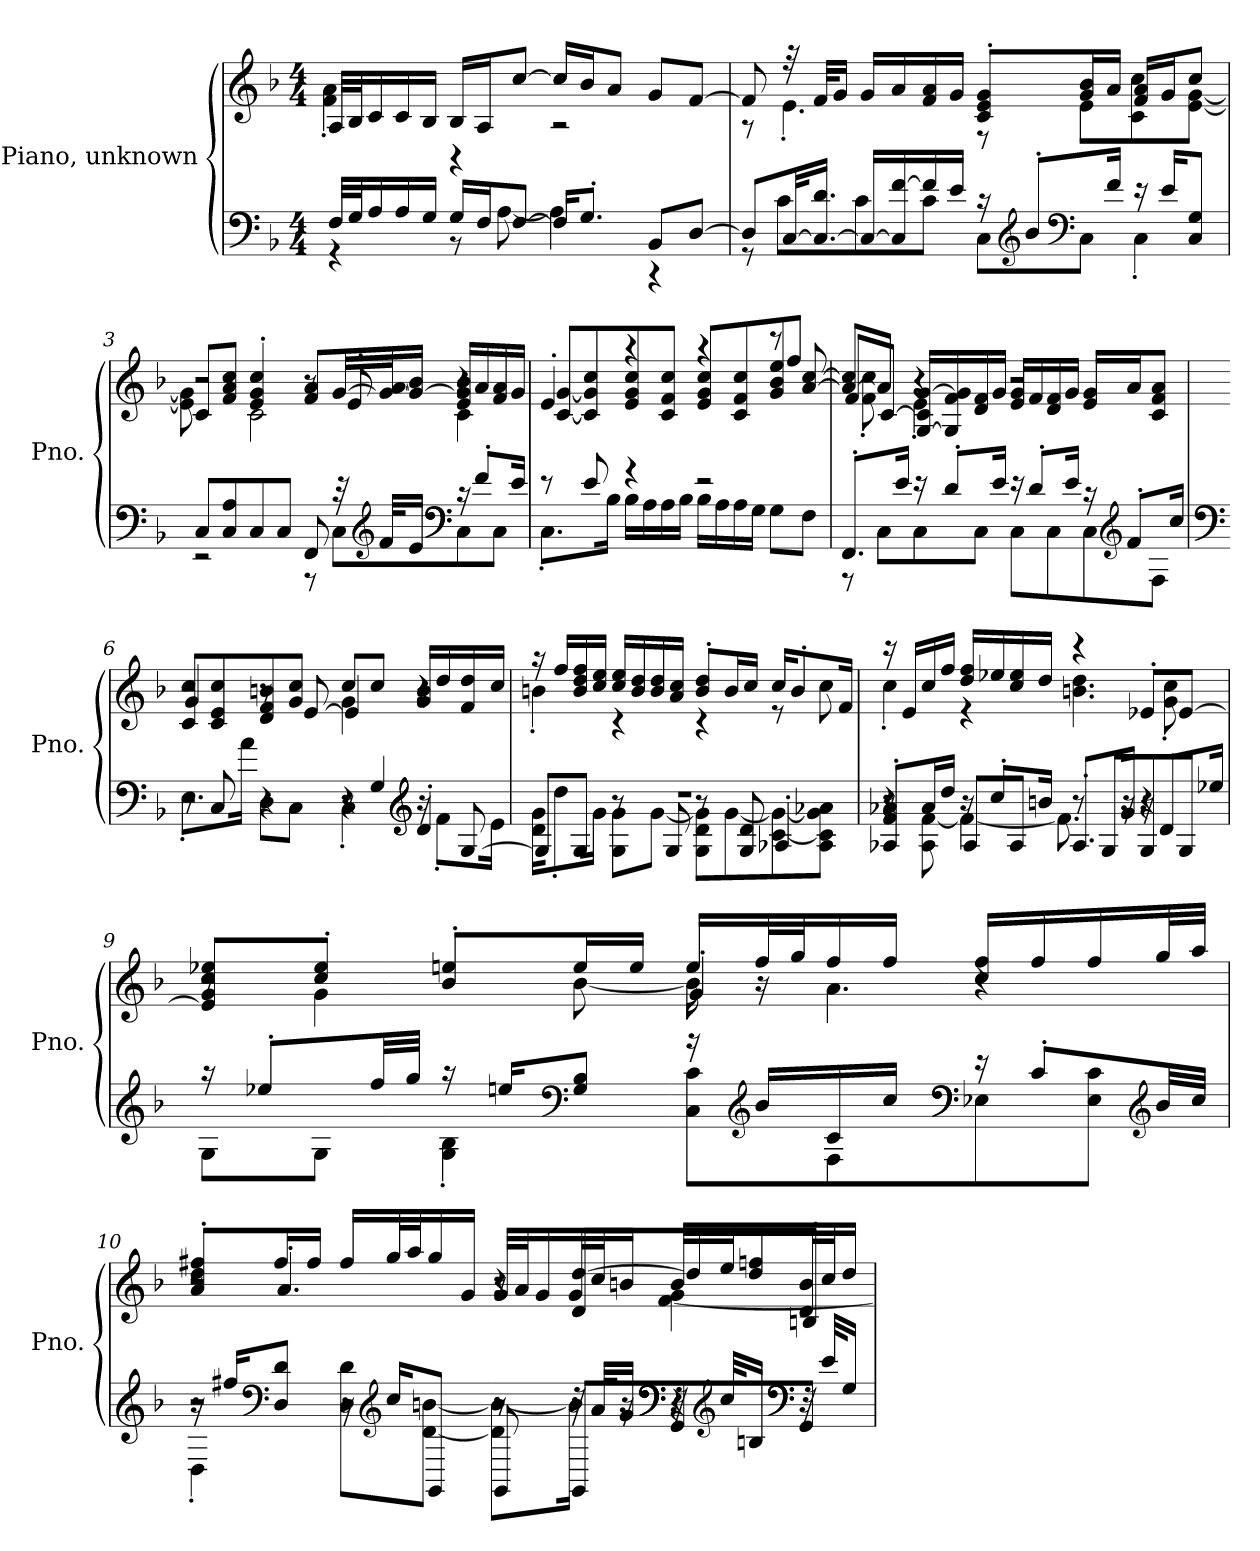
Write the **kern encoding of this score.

**kern	**kern
*part1	*part1
*staff2	*staff1
*I"Piano, unknown	*
*I'Pno.	*
*clefF4	*clefG2
*k[b-]	*k[b-]
*M4/4	*M4/4
*MM120	*MM120
=1	=1
*^	*^
32F/LLL	4r	32A/LLL	4f\' 4a\'
32G/J	.	32B-/J	.
16A/	.	16c/	.
16A/	.	16c/	.
16G/JJ	.	16B-/JJ	.
16G/LL	8r	16B-/LL	4r
16F/J	.	16A/J	.
[8F/J	[8A\	[8cc/J	.
16F/KL]	4A\]	16cc/LL]	2r
8.G'/J	.	16b-/J	.
.	.	8a/J	.
8BB-/L	4r	8g/L	.
[8D/J	.	[8f/J	.
=2	=2	=2	=2
8D/L]	8r	8f/]	8r
[32C/KL	8c\L	32r	4.e'\
16.C/_ 16.d/JJ	.	32f/KLL	.
.	.	16g/JJ	.
16C/LL_	8c\	16g/LL	.
16C/] [16f/	.	16a/	.
16f/]	8c\J	16f/ 16a/	.
16e/JJ	.	16g/JJ	.
16r	8C\L	8c/' 8e/' 8g/'L	8r
*clefG2	*	*	*
8b-'/L	.	.	.
*clefF4	*	*	*
.	8C\J	16g/ 16b-/L	8e\L
16f/Jk	.	16a/JJ	.
16r	4C'\	16f/ 16a/LL	8c\ 8cc\
16e/KL	.	16g/J	.
8C/ 8G/J	.	8cc/J	[8e\ [8g\J
!!LO:LB:g=z
=3	=3	=3	=3
*	*	*	*^
8C/L	2r	8c/L	8e\] 8g\]	2r
8C/ 8A/	.	8f/ 8a/ 8cc/J	8r	.
8C/	.	4e/' 4g/' 4cc/'	2c\	.
8C/J	.	.	.	.
8FF/	8r	8f/ 8a/L	.	8r
32r	8C\L	[32g/LL	.	8e'/
*clefG2	*	*	*	*
32f/KLL	.	32g/_ 32a/J	.	.
16e/JJ	.	16g/_ 16b-/JJ	.	.
*clefF4	*	*	*	*
16r	8C\	16e/ 16g/] 16b-/LL	4c\	4r
8f'/L	.	16a/	.	.
.	8C\J	16f/ 16a/	.	.
16e/Jk	.	16g/JJ	.	.
*	*	*	*v	*v
=4	=4	=4	=4
8r	8.C'\L	4e'/	[8c/ [8g/L
8e/	.	.	8c/] 8g/] 8cc/
.	16B-\Jk	.	.
4r	16B-\LL	4r	8e/ 8g/ 8cc/
.	16A\	.	.
.	16A\	.	8c/ 8f/ 8cc/J
.	16B-\JJ	.	.
2r	16B-\LL	4r	8e/ 8g/ 8cc/L
.	16A\	.	.
.	16A\	.	8c/ 8f/ 8cc/
.	16G\JJ	.	.
.	8G\L	8r	8g/ 8b-/ 8ee/
.	8F\J	[8a/ [8cc/	8ff/J
!!LO:LB:g=z
=5	=5	=5	=5
*	*	*	*^
8.FF'/L	8r	8a/_ 8cc/]L	8r	8f/L
.	8C\L	8a/J]	8f\' 8cc\'	[8c/J
16e/Jk	.	.	.	.
16r	8C\	4r	4e'\	[16G/ 16c/] [16g/LL
8d'/L	.	.	.	16G/] 16f/ 16g/]
.	8C\J	.	.	16d/ 16f/
16e/Jk	.	.	.	16g/JJ
16r	8C\L	2r	2r	16e/ 16g/LL
8d'/L	.	.	.	16f/
.	8C\	.	.	16d/ 16f/
16e/Jk	.	.	.	16g/JJ
16r	8C\	.	.	16e/ 16g/LL
*clefG2	*	*	*	*
8f'/L	.	.	.	16a/J
.	8F\J	.	.	8c/ 8f/ 8a/J
16cc/Jk	.	.	.	.
*v	*v	*	*	*
=6	=6	=6	=6
*clefF4	*	*	*
*^	*	*	*
*	*^	*	*	*
2r	8.E'\L	8r	8c/ 8cc/L	2r	4g/
.	.	8C/	8c/ 8e/ 8cc/	.	.
.	16a\Jk	.	.	.	.
.	8D\L	4r	8d/ 8f/ 8bn/	.	8r
.	8C\J	.	8g/ 8cc/J	.	[8e/
4r	4C'\	8r	8cc/L	4g\	4e/]
.	.	4G/	8cc/J	.	.
*clefG2	*	*	*	*	*
4d'/	16r	.	16g/ 16b/LL	4r	4r
.	8f'\L	.	16dd/	.	.
.	.	[8G/	16f/ 16dd/	.	.
.	16e\Jk	.	16cc/JJ	.	.
*	*	*	*	*v	*v
!!LO:LB:g=z
=7	=7	=7	=7	=7
1r	16d\ 16g\KL	8G/L]	16r	4bn'\
.	8dd'\	.	16ff/LL	.
.	.	8G/J	16b/ 16dd/ 16ff/	.
.	16g\Jk	.	16cc/ 16ee/JJ	.
.	8G\ 8g\L	8r	16cc/ 16ee/LL	4r
.	.	.	16b/ 16dd/	.
.	[8g\J	8G/	16b/ 16dd/	.
.	.	.	16a/ 16cc/JJ	.
.	8G\ 8d\ 8g\]L	8r	8b/' 8dd/'L	4r
.	[8g\	8G/ 8d/	16b/L	.
.	.	.	16cc/JJ	.
.	[8c\ 8g\_	4A-X'/	16cc/KL	8r
.	.	.	8b'/	.
.	8A-\ 8c\] 8g\] 8a-X\J	.	.	8cc\
.	.	.	16f/Jk	.
=8	=8	=8	=8	=8
8A-X/' 8f/' 8a-X/'L	8r	4r	16r	4cc'\
.	.	.	16e/LL	.
16a-/L	8A-\ [8f\	.	16cc/	.
16dd/JJ	.	.	16ff/JJ	.
16r	4f\_	8A-/L	16dd/ 16ff/LL	4r
8cc'/L	.	.	16ee-X/	.
.	.	8A-/J	16cc/ 16ee-/	.
16bn/Jk	.	.	16dd/JJ	.
8.A-'/L	8.f\]	8r	4r	4.bn\ 4.dd\
.	.	8G/L	.	.
16g/Jk	16r	.	.	.
16r	4r	8G/	8e-X'/L	.
8d'/L	.	.	.	.
.	.	8G/J	[8e-/J	8g\' 8cc\'
16ee-X/Jk	.	.	.	.
*	*v	*v	*	*
!!LO:LB:g=z
=9	=9	=9	=9
*	*	*	*^
16r	8G\L	8e-/] 8g/ 8cc/ 8ee-X/L	8r	2r
8ee-X'/L	.	.	.	.
.	8G\J	8cc/' 8ee-/'J	4g\	.
32ff/LL	.	.	.	.
32gg/JJJ	.	.	.	.
16r	4G\' 4B-\'	8b-/' 8een/'L	.	.
16een/KL	.	.	.	.
*clefF4	*	*	*	*
8G/ 8B-/J	.	16ee/L	[8b-\	.
.	.	16ee/JJ	.	.
16r	8C\ 8c\L	16ee/LL	16b-\]	4g'/
*clefG2	*	*	*	*
16b-/LL	.	32ff/L	16r	.
.	.	32gg/J	.	.
16c/	8F\	16ff/	4.a\	.
16cc/JJ	.	16ff/JJ	.	.
*clefF4	*	*	*	*
16r	8E-X\	16cc/ 16ff/LL	.	4r
8c'/L	.	16ff/	.	.
.	8E-\ 8c\J	16ff/	.	.
*clefG2	*	*	*	*
32b-/LL	.	32gg/L	.	.
32cc/JJJ	.	32aa/JJJ	.	.
!!LO:LB:g=z	!!	!!
=10	=10	=10	=10	=10
*	*^	*	*	*
16r	4D'\	2r	8a/' 8dd/' 8ff#X/'L	2r	8r
16ff#X/KL	.	.	.	.	.
*clefF4	*	*	*	*	*
8D/ 8d/J	.	.	16ff#/L	.	4.a'/
.	.	.	16ff#/JJ	.	.
16r	8D\ 8d\L	.	16ff#/LL	.	.
*clefG2	*	*	*	*	*
16cc/KL	.	.	32gg/L	.	.
.	.	.	32aa/J	.	.
8GG/J	[8d\ [8bn\J	.	16gg/	.	.
.	.	.	16g/JJ	.	.
8GG/	8d\] 8b\_L	8r	32g/LLL	4r	8r
.	.	.	32a/J	.	.
.	.	.	16g/	.	.
32r	16b\Jk]	8GG/L	32g/L	.	8d/ [8dd/L
32a/KLL	.	.	32cc/J	.	.
16g/JJ	16r	.	16bn/JJ	.	.
*clefF4	*	*	*	*	*
32r	4r	8GG/	32b/LLL	[4f\ 4g\	8dd/]
*clefG2	*	*	*	*	*
32cc/KLL	.	.	32ee/J	.	.
16Bn/JJ	.	.	16dd/ 16ffn/	.	.
*clefF4	*	*	*	*	*
32r	.	8GG/J	32d/ 32b/L	.	8Bn'/J
32e/KLL	.	.	32cc/J	.	.
16G/JJ	.	.	16dd/JJ	.	.
*v	*v	*v	*	*	*
*	*v	*v	*v
=	=
*-	*-
